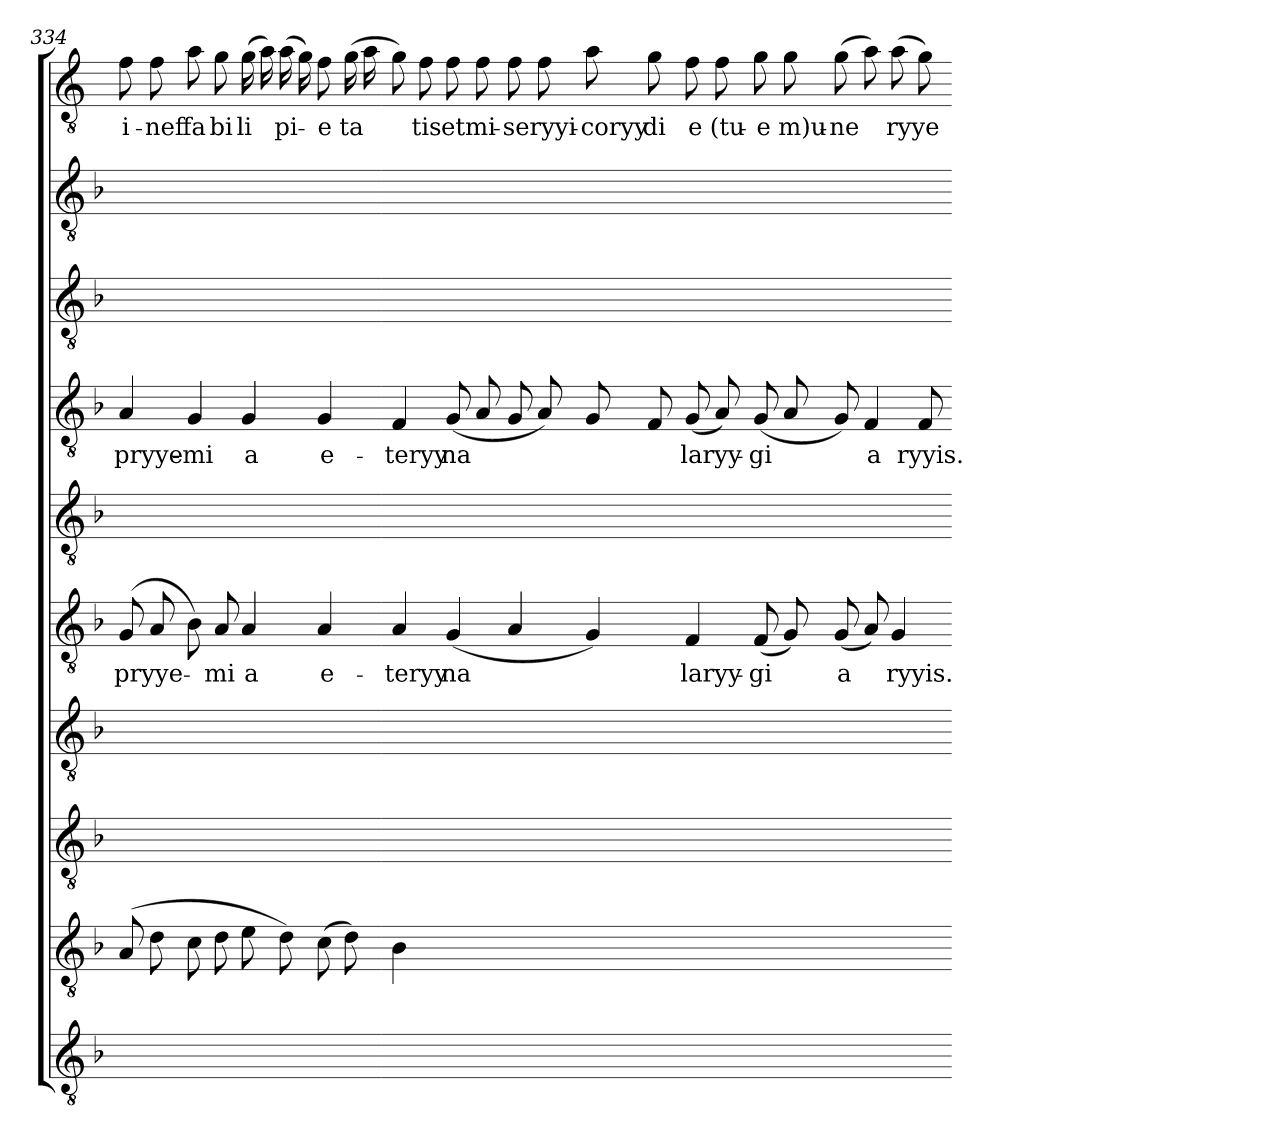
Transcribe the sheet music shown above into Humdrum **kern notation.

**kern	**kern	**kern	**kern	**kern	**text	**kern	**kern	**text	**kern	**kern	**kern	**text
*part10	*part9	*part8	*part7	*part6	*part6	*part5	*part4	*part4	*part3	*part2	*part1	*part1
*staff10	*staff9	*staff8	*staff7	*staff6	*staff6	*staff5	*staff4	*staff4	*staff3	*staff2	*staff1	*staff1
*clefGv2	*clefGv2	*clefGv2	*clefGv2	*clefGv2	*	*clefGv2	*clefGv2	*	*clefGv2	*clefGv2	*clefGv2	*
*k[b-]	*k[b-]	*k[b-]	*k[b-]	*k[b-]	*	*k[b-]	*k[b-]	*	*k[b-]	*k[b-]	*k[]	*
=334	=334	=334	=334	=334	=334	=334	=334	=334	=334	=334	=334	=334
1ryy	(8A	1ryy	1ryy	(8G	pryye-	1ryy	4A	pryye-	1ryy	1ryy	8f	i-
.	8d	.	.	8A	.	.	.	.	.	.	8f	nef
.	8c	.	.	8B-)	.	.	4G	mi	.	.	8a	fa
.	8d	.	.	8A	mi	.	.	.	.	.	8g	bi
.	8e	.	.	4A	-a	.	4G	-a	.	.	(16g	-li
.	.	.	.	.	.	.	.	.	.	.	16a)	.
.	8d)	.	.	.	.	.	.	.	.	.	(16a	pi-
.	.	.	.	.	.	.	.	.	.	.	16g)	.
.	(8c	.	.	4A	e-	.	4G	e-	.	.	8f	e
.	8d)	.	.	.	.	.	.	.	.	.	(16g	ta
.	.	.	.	.	.	.	.	.	.	.	16a	.
=335-	=335-	=335-	=335-	=335-	=335-	=335-	=335-	=335-	=335-	=335-	=335-	=335-
1ryy	4B-	1ryy	1ryy	4A	teryy	1ryy	4F	teryy	1ryy	1ryy	8g)	.
.	.	.	.	.	.	.	.	.	.	.	8f	-tis
.	4ryy	.	.	(4G	-na	.	(8G	-na	.	.	8f	et
.	.	.	.	.	.	.	8A	.	.	.	8f	mi-
.	2ryy	.	.	4A	.	.	8G	.	.	.	8f	-se
.	.	.	.	.	.	.	8A)	.	.	.	8f	ryyi-
.	.	.	.	4G)	.	.	8G	.	.	.	8a	coryy
.	.	.	.	.	.	.	8F	.	.	.	8g	di
=336-	=336-	=336-	=336-	=336-	=336-	=336-	=336-	=336-	=336-	=336-	=336-	=336-
1ryy	1ryy	1ryy	1ryy	4F	laryy-	1ryy	(8G	laryy-	1ryy	1ryy	8f	-e
.	.	.	.	.	.	.	8A)	.	.	.	8f	(tu-
.	.	.	.	(8F	gi	.	(8G	gi	.	.	8g	-e
.	.	.	.	8G)	.	.	8A	.	.	.	8g	m)u-
.	.	.	.	(8G	a	.	8G)	.	.	.	(8g	ne
.	.	.	.	8A)	.	.	4F	a	.	.	8a)	.
.	.	.	.	4G	-ryyis.	.	.	.	.	.	(8a	-ryye
.	.	.	.	.	.	.	8F	-ryyis.	.	.	8g)	.
=-	=-	=-	=-	=-	=-	=-	=-	=-	=-	=-	=-	=-
*-	*-	*-	*-	*-	*-	*-	*-	*-	*-	*-	*-	*-
